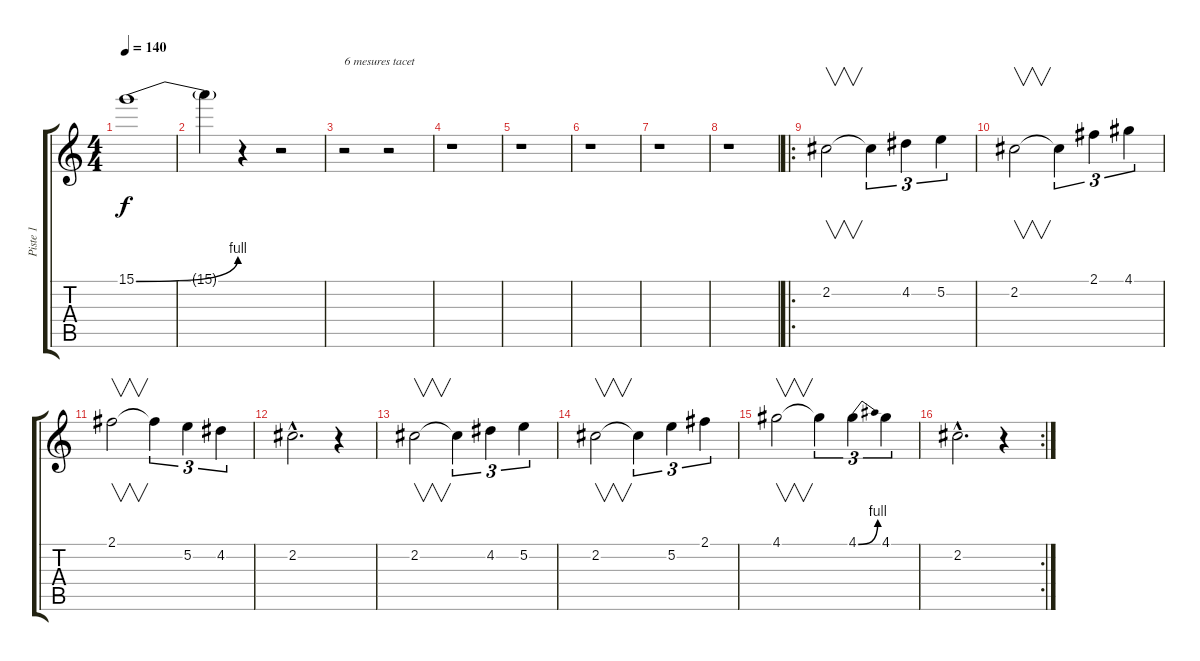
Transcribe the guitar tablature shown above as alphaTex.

\track ("Piste 1" "Piste 1") {instrument distortionguitar}
\staff {score tabs}
\tuning (E4 B3 G3 D3 A2 E2) {hide}
\ts (4 4)
\tempo 140
\clef g2
\ks c
15.1{be (bend 0 0 60 4)}.1{dy f} |
15.1{t}.4 r.4 r.2 |
r.2{txt "6 mesures tacet"} r.2 |
r.1 |
r.1 |
r.1 |
r.1 |
r.1 |
\ro
2.2.2{v} 2.2{t}.4{tu (3 2)} 4.2.4{tu (3 2)} 5.2.4{tu (3 2)} |
2.2.2{v} 2.2{t}.4{tu (3 2)} 2.1.4{tu (3 2)} 4.1.4{tu (3 2)} |
2.1.2{v} 2.1{t}.4{tu (3 2)} 5.2.4{tu (3 2)} 4.2.4{tu (3 2)} |
2.2{hac}.2{d} r.4 |
2.2.2{v} 2.2{t}.4{tu (3 2)} 4.2.4{tu (3 2)} 5.2.4{tu (3 2)} |
2.2.2{v} 2.2{t}.4{tu (3 2)} 5.2.4{tu (3 2)} 2.1.4{tu (3 2)} |
4.1.2{v} 4.1{t}.4{tu (3 2)} 4.1{be (bend 0 0 60 4)}.4{tu (3 2)} 4.1.4{tu (3 2)} |
\rc 2
2.2{hac}.2{d} r.4
